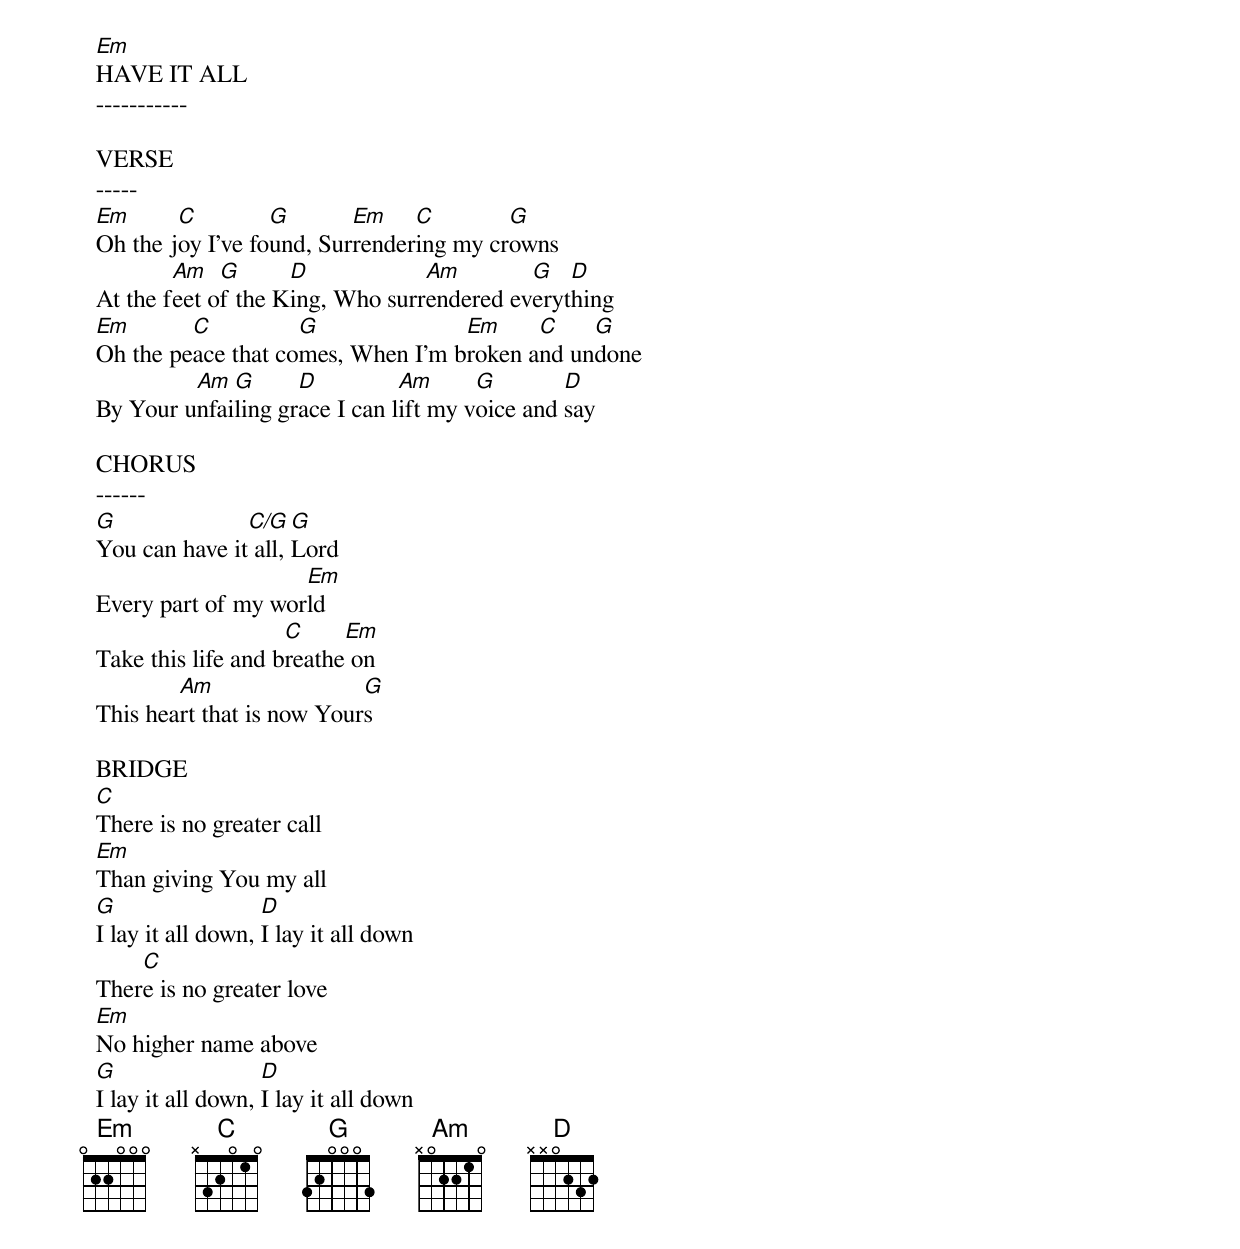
  Em
  HAVE IT ALL
  -----------

  VERSE
  -----
  Em      C         G       Em    C        G
  Oh the joy I've found, Surrendering my crowns
          Am   G      D            Am        G   D
  At the feet of the King, Who surrendered everything
  Em       C          G              Em     C    G
  Oh the peace that comes, When I'm broken and undone
           Am  G      D          Am      G        D
  By Your unfailing grace I can lift my voice and say

  CHORUS
  ------
  G              C/G   G
  You can have it all, Lord
                      Em
  Every part of my world
                      C     Em
  Take this life and breathe on
          Am                 G
  This heart that is now Yours

  BRIDGE
  C
  There is no greater call
  Em
  Than giving You my all
  G                  D
  I lay it all down, I lay it all down
      C
  There is no greater love
  Em
  No higher name above
  G                  D
  I lay it all down, I lay it all down
